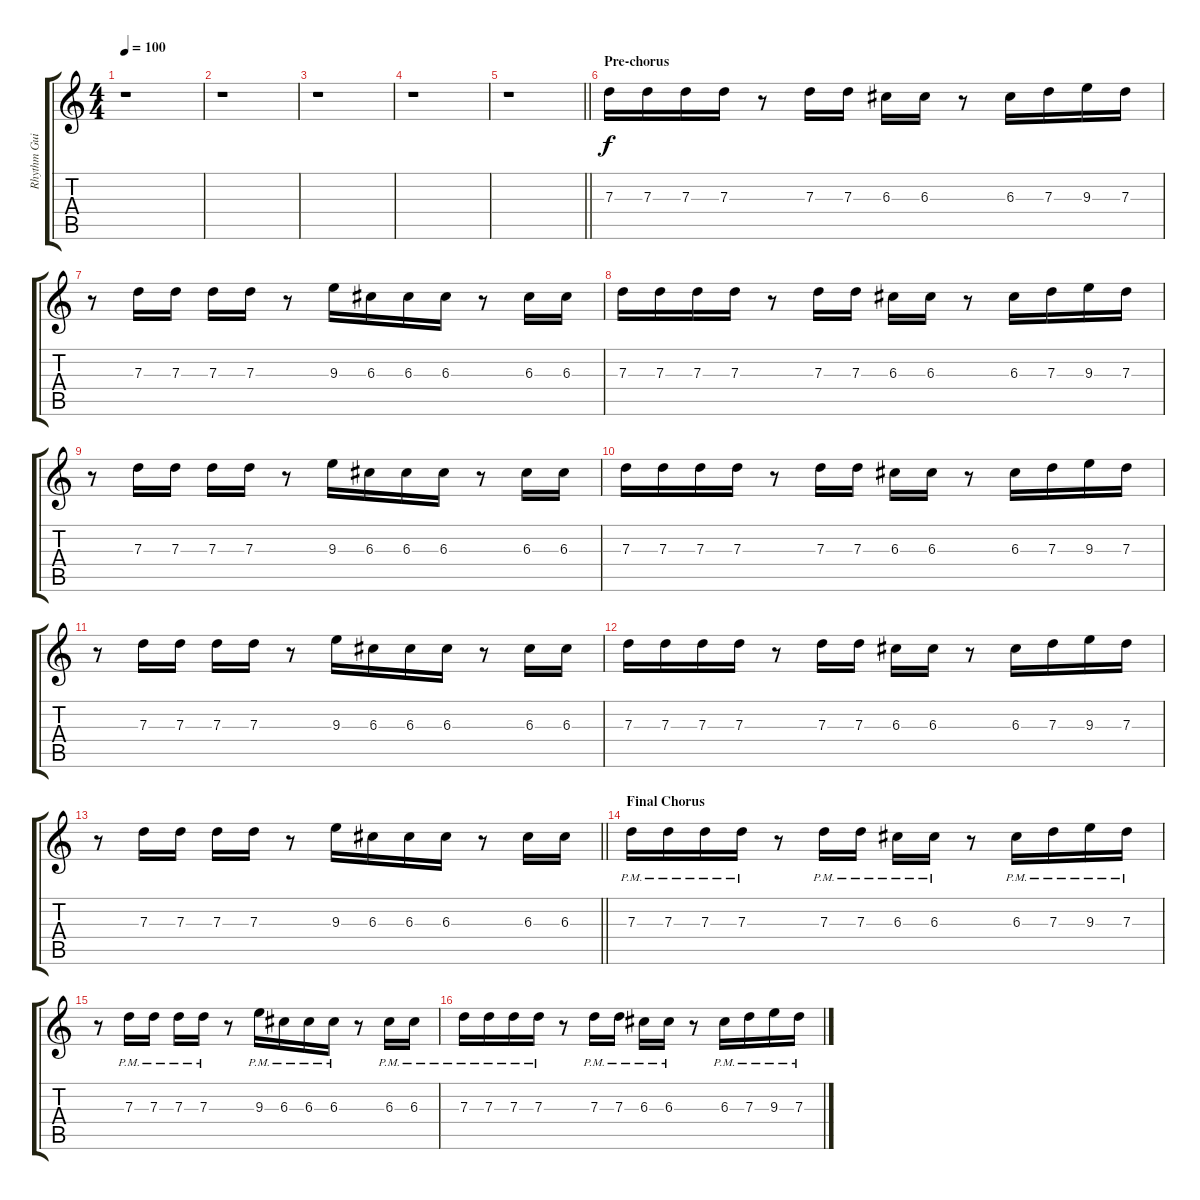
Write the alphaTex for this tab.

\track ("Rhythm Guitar (left)" "Rhythm Gui") {instrument overdrivenguitar}
\staff {score tabs}
\tuning (E4 B3 G3 D3 A2 E2) {hide}
\ts (4 4)
\tempo 100
\clef g2
\ks c
r.1{dy f} |
r.1 |
r.1 |
r.1 |
\barLineRight lightlight
r.1 |
\section ("" "Pre-chorus")
7.3.16 7.3.16 7.3.16 7.3.16 r.8 7.3.16 7.3.16 6.3.16 6.3.16 r.8 6.3.16 7.3.16 9.3.16 7.3.16 |
r.8 7.3.16 7.3.16 7.3.16 7.3.16 r.8 9.3.16 6.3.16 6.3.16 6.3.16 r.8 6.3.16 6.3.16 |
7.3.16 7.3.16 7.3.16 7.3.16 r.8 7.3.16 7.3.16 6.3.16 6.3.16 r.8 6.3.16 7.3.16 9.3.16 7.3.16 |
r.8 7.3.16 7.3.16 7.3.16 7.3.16 r.8 9.3.16 6.3.16 6.3.16 6.3.16 r.8 6.3.16 6.3.16 |
7.3.16 7.3.16 7.3.16 7.3.16 r.8 7.3.16 7.3.16 6.3.16 6.3.16 r.8 6.3.16 7.3.16 9.3.16 7.3.16 |
r.8 7.3.16 7.3.16 7.3.16 7.3.16 r.8 9.3.16 6.3.16 6.3.16 6.3.16 r.8 6.3.16 6.3.16 |
7.3.16 7.3.16 7.3.16 7.3.16 r.8 7.3.16 7.3.16 6.3.16 6.3.16 r.8 6.3.16 7.3.16 9.3.16 7.3.16 |
\barLineRight lightlight
r.8 7.3.16 7.3.16 7.3.16 7.3.16 r.8 9.3.16 6.3.16 6.3.16 6.3.16 r.8 6.3.16 6.3.16 |
\section ("" "Final Chorus")
7.3{pm}.16 7.3{pm}.16 7.3{pm}.16 7.3{pm}.16 r.8 7.3{pm}.16 7.3{pm}.16 6.3{pm}.16 6.3{pm}.16 r.8 6.3{pm}.16 7.3{pm}.16 9.3{pm}.16 7.3{pm}.16 |
r.8 7.3{pm}.16 7.3{pm}.16 7.3{pm}.16 7.3{pm}.16 r.8 9.3{pm}.16 6.3{pm}.16 6.3{pm}.16 6.3{pm}.16 r.8 6.3{pm}.16 6.3{pm}.16 |
7.3{pm}.16 7.3{pm}.16 7.3{pm}.16 7.3{pm}.16 r.8 7.3{pm}.16 7.3{pm}.16 6.3{pm}.16 6.3{pm}.16 r.8 6.3{pm}.16 7.3{pm}.16 9.3{pm}.16 7.3{pm}.16
